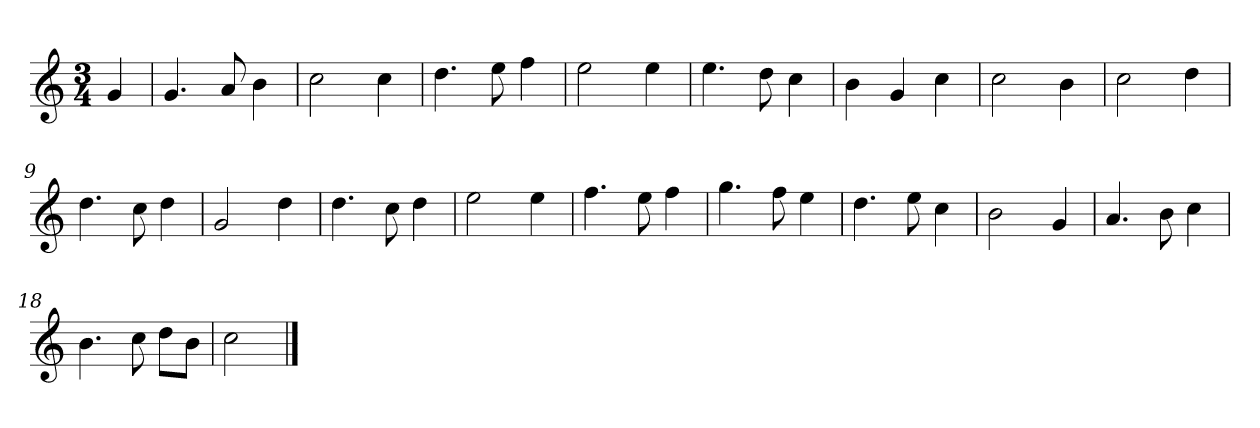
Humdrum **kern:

**kern
*part1
*staff1
*k[]
*M3/4
*MM120
=
4g
=1
4.g
8a
4b
=2
2cc
4cc
=3
4.dd
8ee
4ff
=4
2ee
4ee
=5
4.ee
8dd
4cc
=6
4b
4g
4cc
=7
2cc
4b
=8
2cc
4dd
=9
4.dd
8cc
4dd
=10
2g
4dd
=11
4.dd
8cc
4dd
=12
2ee
4ee
=13
4.ff
8ee
4ff
=14
4.gg
8ff
4ee
=15
4.dd
8ee
4cc
=16
2b
4g
=17
4.a
8b
4cc
=18
4.b
8cc
8ddL
8bJ
=19
2cc
==
*-
